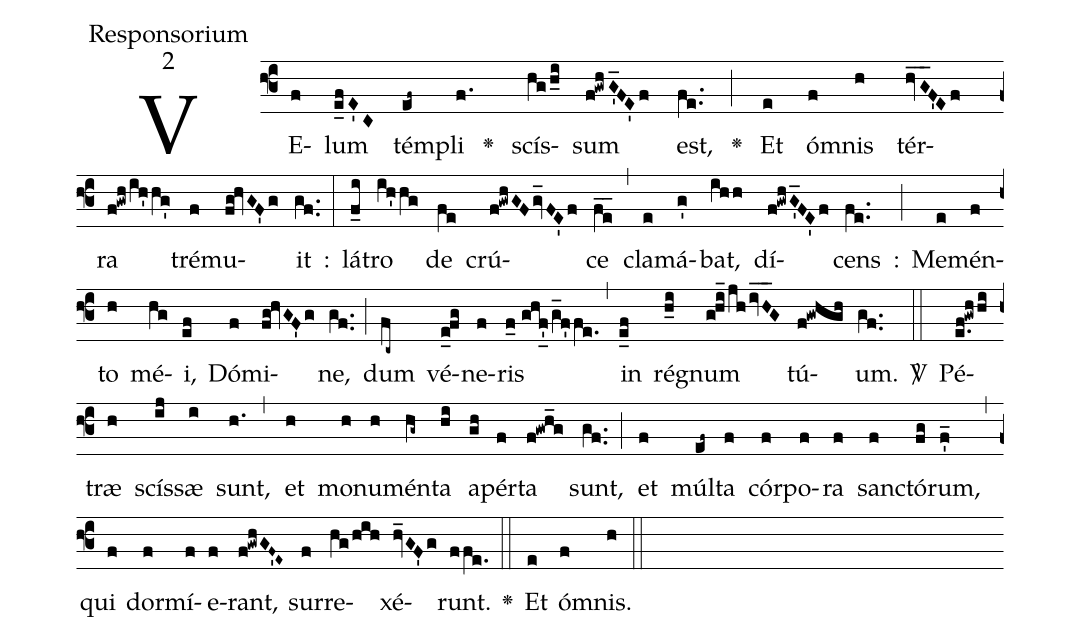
office-part: Responsorium;
mode: 2;
%%
(f3)
VE(f)lum(e_fE'C) tém(ef~)pli(f.) <v>\greheightstar</v>()
scís(hg/h_i)sum(f!gwhG'_FE'f) est,(fe..) <v>\greheightstar</v>(;)
Et(e) ó(f)mnis(h) tér(hv_G_F'Ef)(z)ra(f!gwh/ih'hg') tré(f)mu(fg!hvGF'g)it(gf..) :(:)
lá(f_i)tro(ih'hg) de(fe) crú(f!gwhGF/gv_FE'f)ce(fe__) (,)
cla(e)má(g')bat,(ihh) dí(f!gwhG'_FE'f)cens(fe..) :(;)
Me(e)mén(f)to(h) mé(hg)i,(ef) Dó(f)mi(fg!hvGF'g)ne,(gf..) (;)
dum(fc~) vé(e_0!fg)ne(f)ris(f_0//ghf'_/g_f'fe.) (,)
in(e_f) ré(h_i)gnum(g!hi_/jh/iv_H_G) tú(f!gwhgh)um.(gf..) <sp>V/</sp>(::)
Pé(e.f!gwhhi)træ(h) scís(ij)sæ(i) sunt,(h.) (,)
et(h) mo(h)nu(h)mén(hg~)ta(hi) a(gh)pér(f)ta(f!gwh_g) sunt,(gf..) (;)
et(f) múl(ef~)ta(f) cór(f)po(f)ra(f) san(f)ctó(fg)rum,(f'_) (,)
qui(f) dor(f)mí(f)e(f)rant,(f!gwhGF~'E~) sur(f)re(hg/hih)xé(hv_GF'g)runt.(ffe.) <v>\greheightstar</v>(::)
Et(e) ó(f)mnis.(h) (::)
